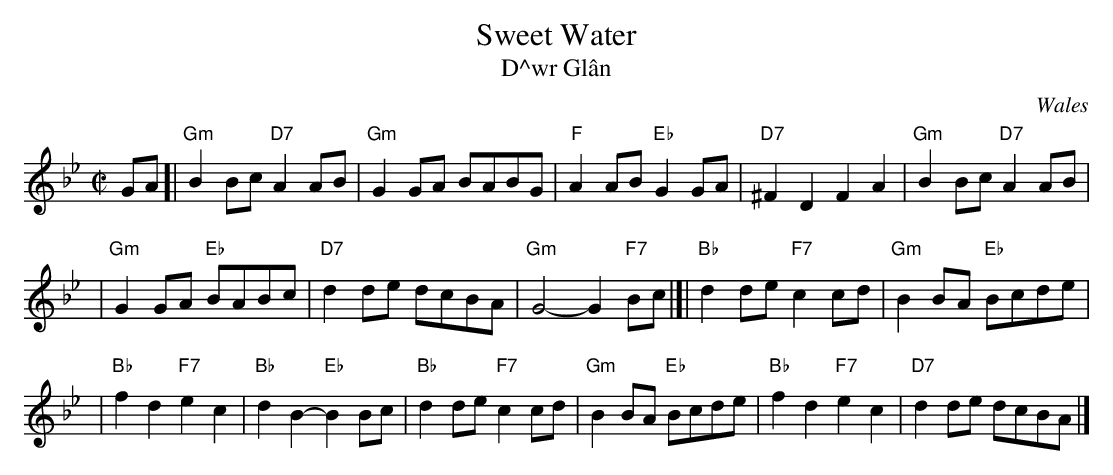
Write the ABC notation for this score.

X:1
T: Sweet Water
T: D\^wr Gl\^an
O: Wales
M: C|
L: 1/8
K: Gm
GA \
[| "Gm"B2Bc "D7"A2AB \
| "Gm"G2GA BABG \
| "F"A2AB "Eb"G2GA \
| "D7"^F2D2 F2A2 \
| "Gm"B2Bc "D7"A2AB |
| "Gm"G2GA "Eb"BABc \
| "D7"d2de dcBA \
| "Gm"G4- G2 "F7"Bc \
|]| "Bb"d2de "F7"c2cd \
| "Gm"B2BA "Eb"Bcde |
| "Bb"f2d2 "F7"e2c2 \
| "Bb"d2B2- "Eb"B2Bc \
| "Bb"d2de "F7"c2cd \
| "Gm"B2BA "Eb"Bcde \
| "Bb"f2d2 "F7"e2c2 \
| "D7"d2de dcBA |]
